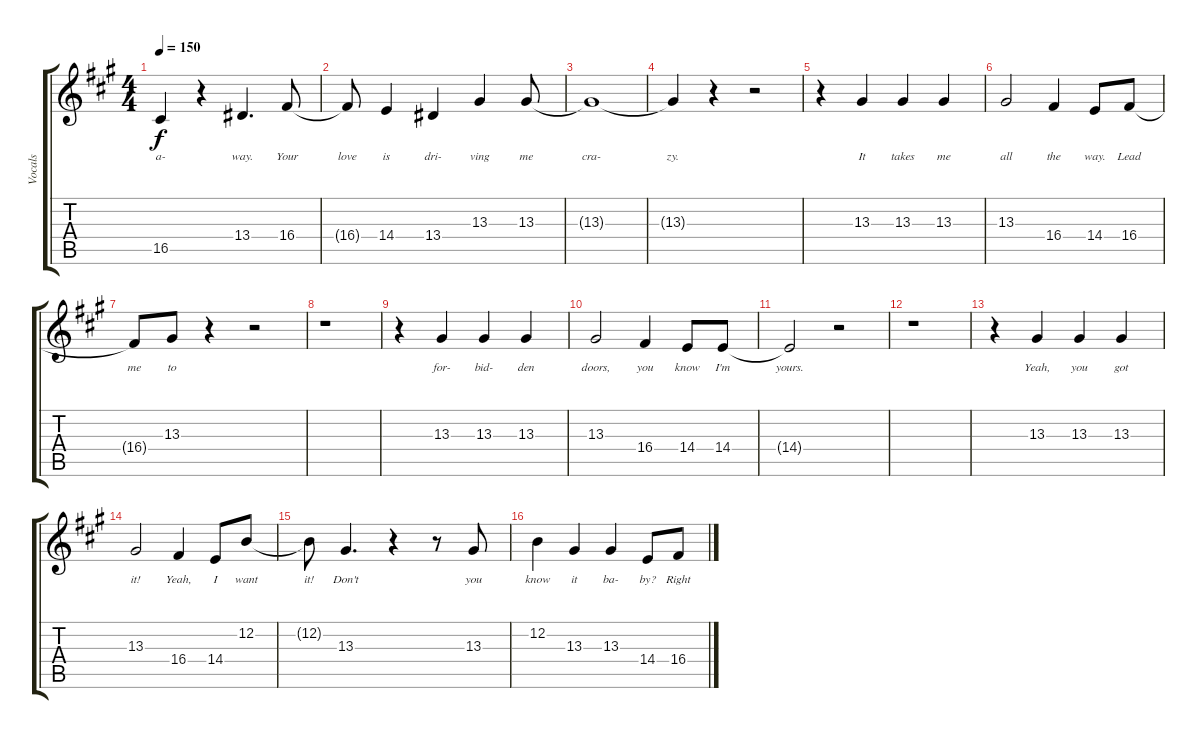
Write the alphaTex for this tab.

\track ("Vocals" "Vocals") {instrument flute}
\staff {score tabs}
\tuning (E4 B3 G3 D3 A2 E2) {hide}
\ts (4 4)
\tempo 150
\clef g2
\ks a
16.5.4{lyrics (0 "a-") lyrics (1 "") lyrics (2 "") lyrics (3 "") lyrics (4 "") dy f} r.4 13.4.4{d lyrics (0 "way.") lyrics (1 "") lyrics (2 "") lyrics (3 "") lyrics (4 "")} 16.4.8{lyrics (0 "Your") lyrics (1 "") lyrics (2 "") lyrics (3 "") lyrics (4 "")} |
16.4{t}.8{lyrics (0 "love") lyrics (1 "") lyrics (2 "") lyrics (3 "") lyrics (4 "")} 14.4.4{lyrics (0 "is") lyrics (1 "") lyrics (2 "") lyrics (3 "") lyrics (4 "")} 13.4.4{lyrics (0 "dri-") lyrics (1 "") lyrics (2 "") lyrics (3 "") lyrics (4 "")} 13.3.4{lyrics (0 "ving") lyrics (1 "") lyrics (2 "") lyrics (3 "") lyrics (4 "")} 13.3.8{lyrics (0 "me") lyrics (1 "") lyrics (2 "") lyrics (3 "") lyrics (4 "")} |
13.3{t}.1{lyrics (0 "cra-") lyrics (1 "") lyrics (2 "") lyrics (3 "") lyrics (4 "")} |
13.3{t}.4{lyrics (0 "zy.") lyrics (1 "") lyrics (2 "") lyrics (3 "") lyrics (4 "")} r.4 r.2 |
r.4 13.3.4{lyrics (0 "It") lyrics (1 "") lyrics (2 "") lyrics (3 "") lyrics (4 "")} 13.3.4{lyrics (0 "takes") lyrics (1 "") lyrics (2 "") lyrics (3 "") lyrics (4 "")} 13.3.4{lyrics (0 "me") lyrics (1 "") lyrics (2 "") lyrics (3 "") lyrics (4 "")} |
13.3.2{lyrics (0 "all") lyrics (1 "") lyrics (2 "") lyrics (3 "") lyrics (4 "")} 16.4.4{lyrics (0 "the") lyrics (1 "") lyrics (2 "") lyrics (3 "") lyrics (4 "")} 14.4.8{lyrics (0 "way.") lyrics (1 "") lyrics (2 "") lyrics (3 "") lyrics (4 "")} 16.4.8{lyrics (0 "Lead") lyrics (1 "") lyrics (2 "") lyrics (3 "") lyrics (4 "")} |
16.4{t}.8{lyrics (0 "me") lyrics (1 "") lyrics (2 "") lyrics (3 "") lyrics (4 "")} 13.3.8{lyrics (0 "to") lyrics (1 "") lyrics (2 "") lyrics (3 "") lyrics (4 "")} r.4 r.2 |
r.1 |
r.4 13.3.4{lyrics (0 "for-") lyrics (1 "") lyrics (2 "") lyrics (3 "") lyrics (4 "")} 13.3.4{lyrics (0 "bid-") lyrics (1 "") lyrics (2 "") lyrics (3 "") lyrics (4 "")} 13.3.4{lyrics (0 "den") lyrics (1 "") lyrics (2 "") lyrics (3 "") lyrics (4 "")} |
13.3.2{lyrics (0 "doors,") lyrics (1 "") lyrics (2 "") lyrics (3 "") lyrics (4 "")} 16.4.4{lyrics (0 "you") lyrics (1 "") lyrics (2 "") lyrics (3 "") lyrics (4 "")} 14.4.8{lyrics (0 "know") lyrics (1 "") lyrics (2 "") lyrics (3 "") lyrics (4 "")} 14.4.8{lyrics (0 "I'm") lyrics (1 "") lyrics (2 "") lyrics (3 "") lyrics (4 "")} |
14.4{t}.2{lyrics (0 "yours.") lyrics (1 "") lyrics (2 "") lyrics (3 "") lyrics (4 "")} r.2 |
r.1 |
r.4 13.3.4{lyrics (0 "Yeah,") lyrics (1 "") lyrics (2 "") lyrics (3 "") lyrics (4 "")} 13.3.4{lyrics (0 "you") lyrics (1 "") lyrics (2 "") lyrics (3 "") lyrics (4 "")} 13.3.4{lyrics (0 "got") lyrics (1 "") lyrics (2 "") lyrics (3 "") lyrics (4 "")} |
13.3.2{lyrics (0 "it!") lyrics (1 "") lyrics (2 "") lyrics (3 "") lyrics (4 "")} 16.4.4{lyrics (0 "Yeah,") lyrics (1 "") lyrics (2 "") lyrics (3 "") lyrics (4 "")} 14.4.8{lyrics (0 "I") lyrics (1 "") lyrics (2 "") lyrics (3 "") lyrics (4 "")} 12.2.8{lyrics (0 "want") lyrics (1 "") lyrics (2 "") lyrics (3 "") lyrics (4 "")} |
12.2{t}.8{lyrics (0 "it!") lyrics (1 "") lyrics (2 "") lyrics (3 "") lyrics (4 "")} 13.3.4{d lyrics (0 "Don't") lyrics (1 "") lyrics (2 "") lyrics (3 "") lyrics (4 "")} r.4 r.8 13.3.8{lyrics (0 "you") lyrics (1 "") lyrics (2 "") lyrics (3 "") lyrics (4 "")} |
12.2.4{lyrics (0 "know") lyrics (1 "") lyrics (2 "") lyrics (3 "") lyrics (4 "")} 13.3.4{lyrics (0 "it") lyrics (1 "") lyrics (2 "") lyrics (3 "") lyrics (4 "")} 13.3.4{lyrics (0 "ba-") lyrics (1 "") lyrics (2 "") lyrics (3 "") lyrics (4 "")} 14.4.8{lyrics (0 "by?") lyrics (1 "") lyrics (2 "") lyrics (3 "") lyrics (4 "")} 16.4.8{lyrics (0 "Right") lyrics (1 "") lyrics (2 "") lyrics (3 "") lyrics (4 "")}
